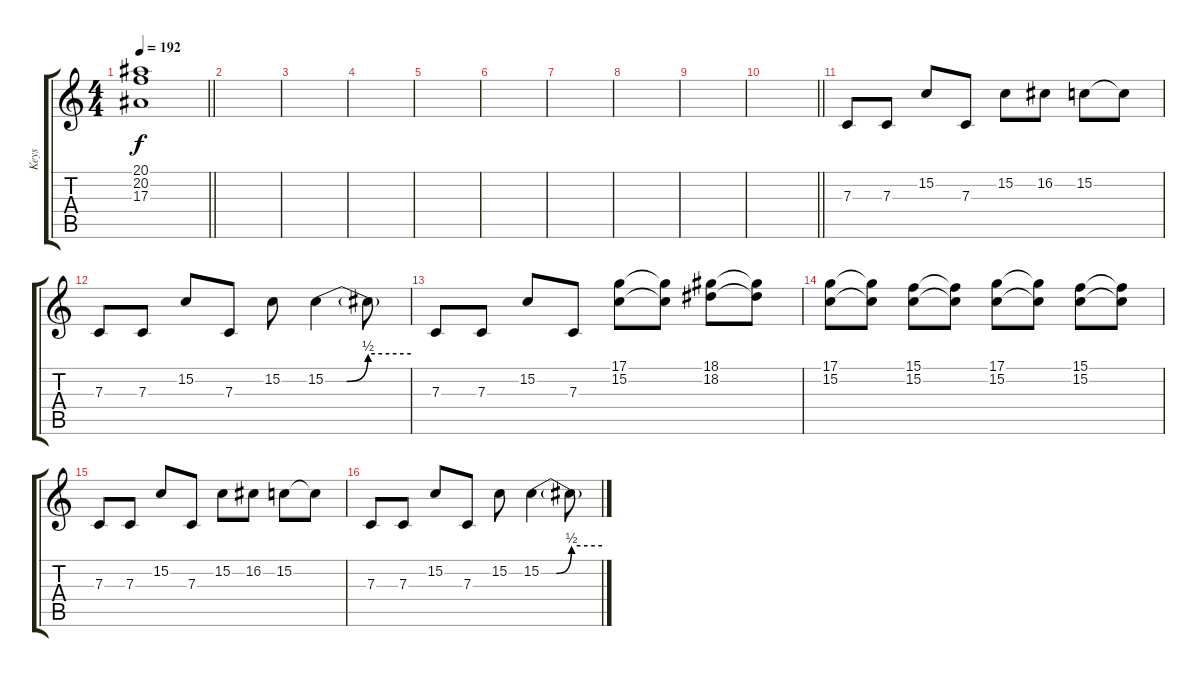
\track ("Keys" "Keys") {instrument stringensemble1}
\staff {score tabs}
\tuning (D4 A3 F3 C3 G2 C2) {hide}
\ts (4 4)
\tempo 192
\clef g2
\barLineRight lightlight
\ks c
(20.1 20.2 17.3).1{dy f} |
|
|
|
|
|
|
|
|
\barLineRight lightlight
|
7.3.8 7.3.8 15.2.8 7.3.8 15.2.8 16.2.8 15.2.8 15.2{t}.8 |
7.3.8 7.3.8 15.2.8 7.3.8 15.2.8 15.2{be (custom 0 0 15 0 30 2 60 2)}.4 15.2{t}.8 |
7.3.8 7.3.8 15.2.8 7.3.8 (17.1 15.2).8 (17.1{t} 15.2{t}).8 (18.1 18.2).8 (18.1{t} 18.2{t}).8 |
(17.1 15.2).8 (17.1{t} 15.2{t}).8 (15.1 15.2).8 (15.1{t} 15.2{t}).8 (17.1 15.2).8 (17.1{t} 15.2{t}).8 (15.1 15.2).8 (15.1{t} 15.2{t}).8 |
7.3.8 7.3.8 15.2.8 7.3.8 15.2.8 16.2.8 15.2.8 15.2{t}.8 |
7.3.8 7.3.8 15.2.8 7.3.8 15.2.8 15.2{be (custom 0 0 15 0 30 2 60 2)}.4 15.2{t}.8
